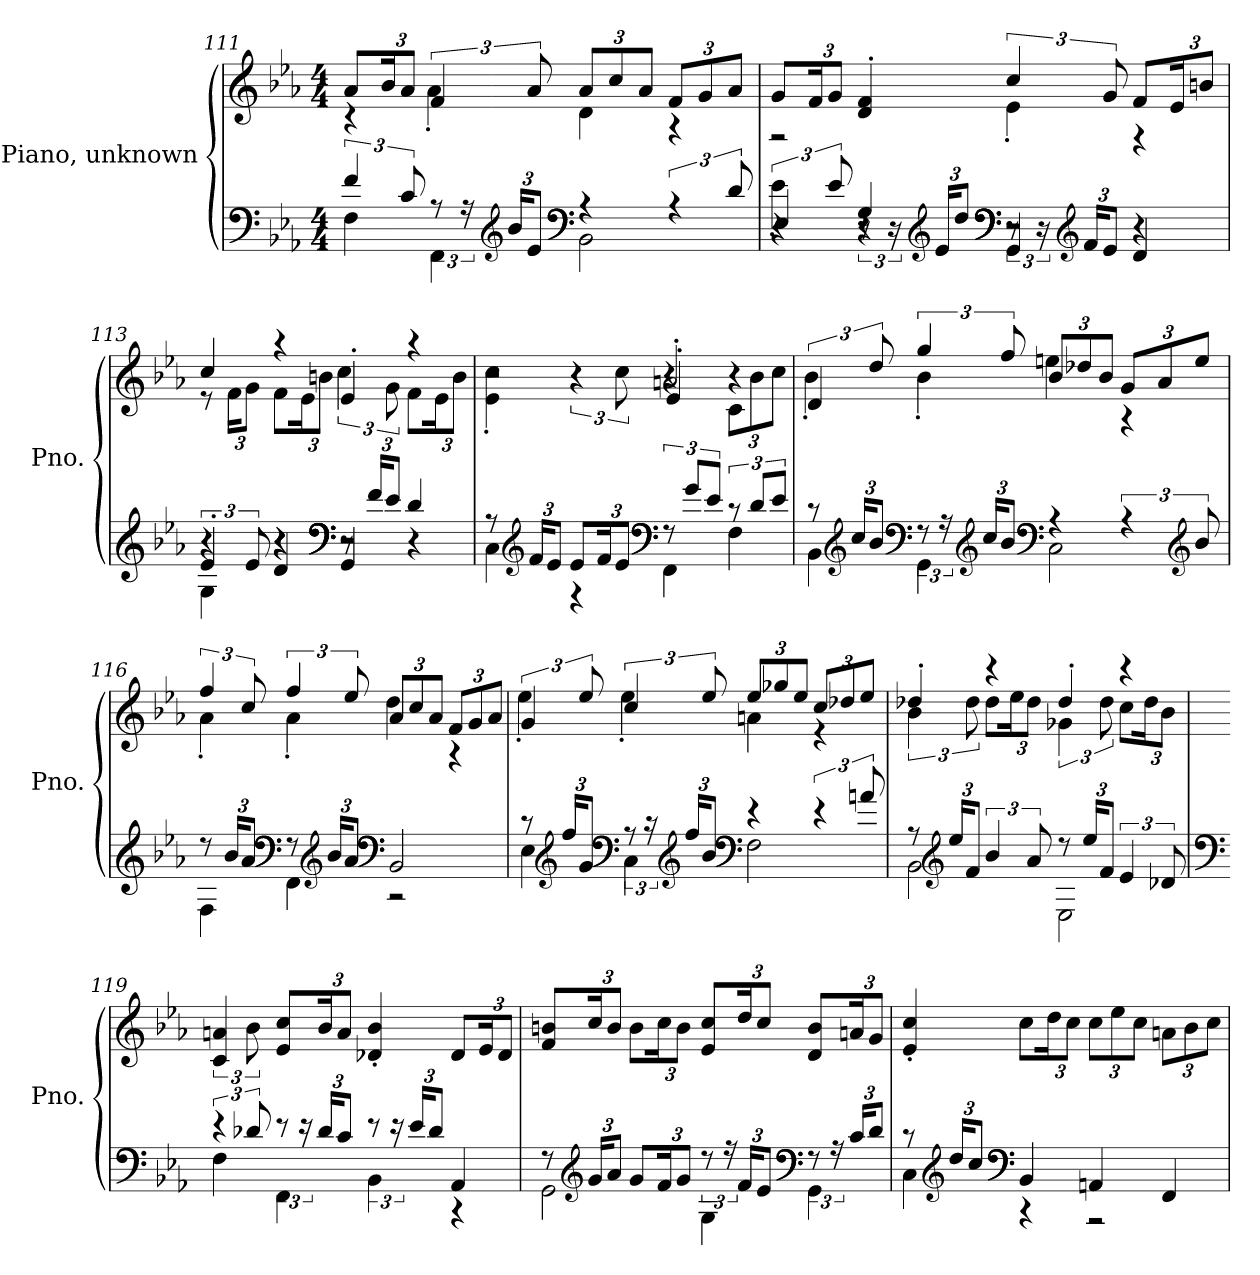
**kern	**kern
*part1	*part1
*staff2	*staff1
*I"Piano, unknown	*
*I'Pno.	*
*clefF4	*clefG2
*k[b-e-a-]	*k[b-e-a-]
*M4/4	*M4/4
=111	=111
*^	*^
6f/	4F\	8a-/L	4r
*	*	*Xbrackettup	*
.	.	24b-/K	.
12c/	.	12a-/J	.
*	*	*brackettup	*
12r	4FF\	6f/	4a-'\
24r	.	.	.
*clefG2	*	*	*
24b-/KL	.	.	.
12e-/J	.	12a-/	.
*clefF4	*	*	*
*	*	*Xbrackettup	*
4r	2BB-\	12a-/L	4d\
.	.	12cc/	.
.	.	12a-/J	.
6r	.	12f/L	4r
.	.	12g/	.
12d/	.	12a-/J	.
!!LO:LB:g=z	!!
=112	=112	=112	=112
*	*^	*	*
6r	4e-'\	4E-/	8g/L	2r
.	.	.	24f/K	.
12e-/	.	.	12g/J	.
12r	4r	4G/	4d/' 4f/'	.
24r	.	.	.	.
*clefG2	*	*	*	*
24e-/KL	.	.	.	.
12dd/J	.	.	.	.
*clefF4	*	*	*	*
*	*	*	*brackettup	*
12r	2r	4GG/	6cc/	4e-'\
24r	.	.	.	.
*clefG2	*	*	*	*
24f/KL	.	.	.	.
12e-/J	.	.	12g/	.
4d/	.	4r	8f/L	4r
*	*	*	*Xbrackettup	*
.	.	.	24e-/K	.
.	.	.	12bn/J	.
=113	=113	=113	=113	=113
6r	4G\	4e-'/	4cc/	8r
.	.	.	.	24f\KL
12e-/	.	.	.	12g\J
4d/	4r	4r	4r	8f\L
.	.	.	.	24e-\K
.	.	.	.	12bn\J
*clefF4	*	*	*	*
*	*	*	*	*brackettup
8r	2r	4GG/	4e-'/	6cc\
*Xbrackettup	*	*	*	*
24f/KL	.	.	.	.
12e-/J	.	.	.	12g\
4d/	.	4r	4r	8f\L
*	*	*	*	*Xbrackettup
.	.	.	.	24e-\K
.	.	.	.	12b\J
*	*v	*v	*	*
!!LO:LB:g=z
=114	=114	=114	=114
*	*	*	*^
8r	4C\	2r	4e-\' 4cc\'	2r
*clefG2	*	*	*	*
24f/KL	.	.	.	.
12e-/J	.	.	.	.
*	*	*	*brackettup	*
8e-/L	4r	.	6r	.
24f/K	.	.	.	.
12e-/J	.	.	12cc\	.
*clefF4	*	*	*	*
*brackettup	*	*	*	*
12r	4FF\	2an'/	4r	4e-'/
12g/L	.	.	.	.
12e-/J	.	.	.	.
*	*	*	*Xbrackettup	*
12r	4F\	.	12c\L	4r
12d/L	.	.	12b-\	.
12e-/J	.	.	12cc\J	.
*	*	*v	*v	*v
=115	=115	=115
*	*	*brackettup
*	*	*^
8r	4BB-\	6d/	4b-'\
*clefG2	*	*	*
*Xbrackettup	*	*	*
24cc/KL	.	.	.
12b-/J	.	12dd/	.
*clefF4	*	*	*
*brackettup	*	*	*
12r	4GG\	6gg/	4b-'\
24r	.	.	.
*clefG2	*	*	*
24cc/KL	.	.	.
12b-/J	.	12ff/	.
*clefF4	*	*	*
*	*	*Xbrackettup	*
4r	2C\	12b-/L	4een\
.	.	12dd-X/	.
.	.	12b-/J	.
6r	.	12g/L	4r
.	.	12a-/	.
*clefG2	*	*	*
12b-/	.	12ee/J	.
!!LO:LB:g=z	!!
=116	=116	=116	=116
*	*	*brackettup	*
8r	4F\	6ff/	4a-'\
*Xbrackettup	*	*	*
24b-/KL	.	.	.
12a-/J	.	12cc/	.
*clefF4	*	*	*
8r	4FF\	6ff/	4a-'\
*clefG2	*	*	*
24b-/KL	.	.	.
12a-/J	.	12ee-/	.
*clefF4	*	*	*
*	*	*Xbrackettup	*
2BB-/	2r	12a-/L	4dd\
.	.	12cc/	.
.	.	12a-/J	.
.	.	12f/L	4r
.	.	12g/	.
.	.	12a-/J	.
=117	=117	=117	=117
*	*	*brackettup	*
8r	4E-\	6g/	4ee-'\
*clefG2	*	*	*
24ff/KL	.	.	.
12g/J	.	12ee-/	.
*clefF4	*	*	*
*brackettup	*	*	*
12r	4C\	6cc/	4ee-'\
24r	.	.	.
*clefG2	*	*	*
24ff/KL	.	.	.
12b-/J	.	12ee-/	.
*clefF4	*	*	*
*	*	*Xbrackettup	*
4r	2F\	12ee-/L	4an\
.	.	12gg-X/	.
.	.	12ee-/J	.
6r	.	12cc/L	4r
.	.	12dd-X/	.
12an/	.	12ee-/J	.
!!LO:LB:g=z	!!
=118	=118	=118	=118
*	*	*	*brackettup
8r	2BB-\	4dd-X'/	6b-\
*clefG2	*	*	*
*Xbrackettup	*	*	*
24ee-/KL	.	.	.
12f/J	.	.	12dd-\
*brackettup	*	*	*
6b-/	.	4r	8dd-\L
*	*	*	*Xbrackettup
.	.	.	24ee-\K
12a-/	.	.	12dd-\J
*	*	*	*brackettup
8r	2E-\	4dd-'/	6g-X\
*Xbrackettup	*	*	*
24ee-/KL	.	.	.
12f/J	.	.	12dd-\
*brackettup	*	*	*
6e-/	.	4r	8cc\L
*	*	*	*Xbrackettup
.	.	.	24dd-\K
12d-X/	.	.	12b-\J
*	*	*v	*v
=119	=119	=119
*clefF4	*	*
*	*	*brackettup
6r	4F\	6c/ 6an/
12d-X/	.	12b-\
12r	4FF\	8e-/ 8cc/L
24r	.	.
*	*	*Xbrackettup
24d-/KL	.	24b-/K
12c/J	.	12a/J
12r	4BB-\	4d-X/' 4b-/'
24r	.	.
24e-/KL	.	.
12d-/J	.	.
4AA-/	4r	8d-/L
.	.	24e-/K
.	.	12d-/J
!!LO:LB:g=z
=120	=120	=120
8r	2GG\	8f/ 8bn/L
*clefG2	*	*
*Xbrackettup	*	*
24g/KL	.	24cc/K
12a-/J	.	12b/J
8g/L	.	8b\L
24f/K	.	24cc\K
12g/J	.	12b\J
*brackettup	*	*
12r	4G\	8e-/ 8cc/L
24r	.	.
24f/KL	.	24dd/K
12e-/J	.	12cc/J
*clefF4	*	*
12r	4GG\	8d/ 8b/L
24r	.	.
24c/KL	.	24an/K
12d/J	.	12g/J
=121	=121	=121
8r	4C\	4e-/' 4cc/'
*clefG2	*	*
*Xbrackettup	*	*
24dd/KL	.	.
12cc/J	.	.
*clefF4	*	*
4BB-/	4r	8cc\L
.	.	24dd\K
.	.	12cc\J
4AAn/	2r	12cc\L
.	.	12ee-\
.	.	12cc\J
4FF/	.	12an\L
.	.	12b-\
.	.	12cc\J
*v	*v	*
=	=
*-	*-
